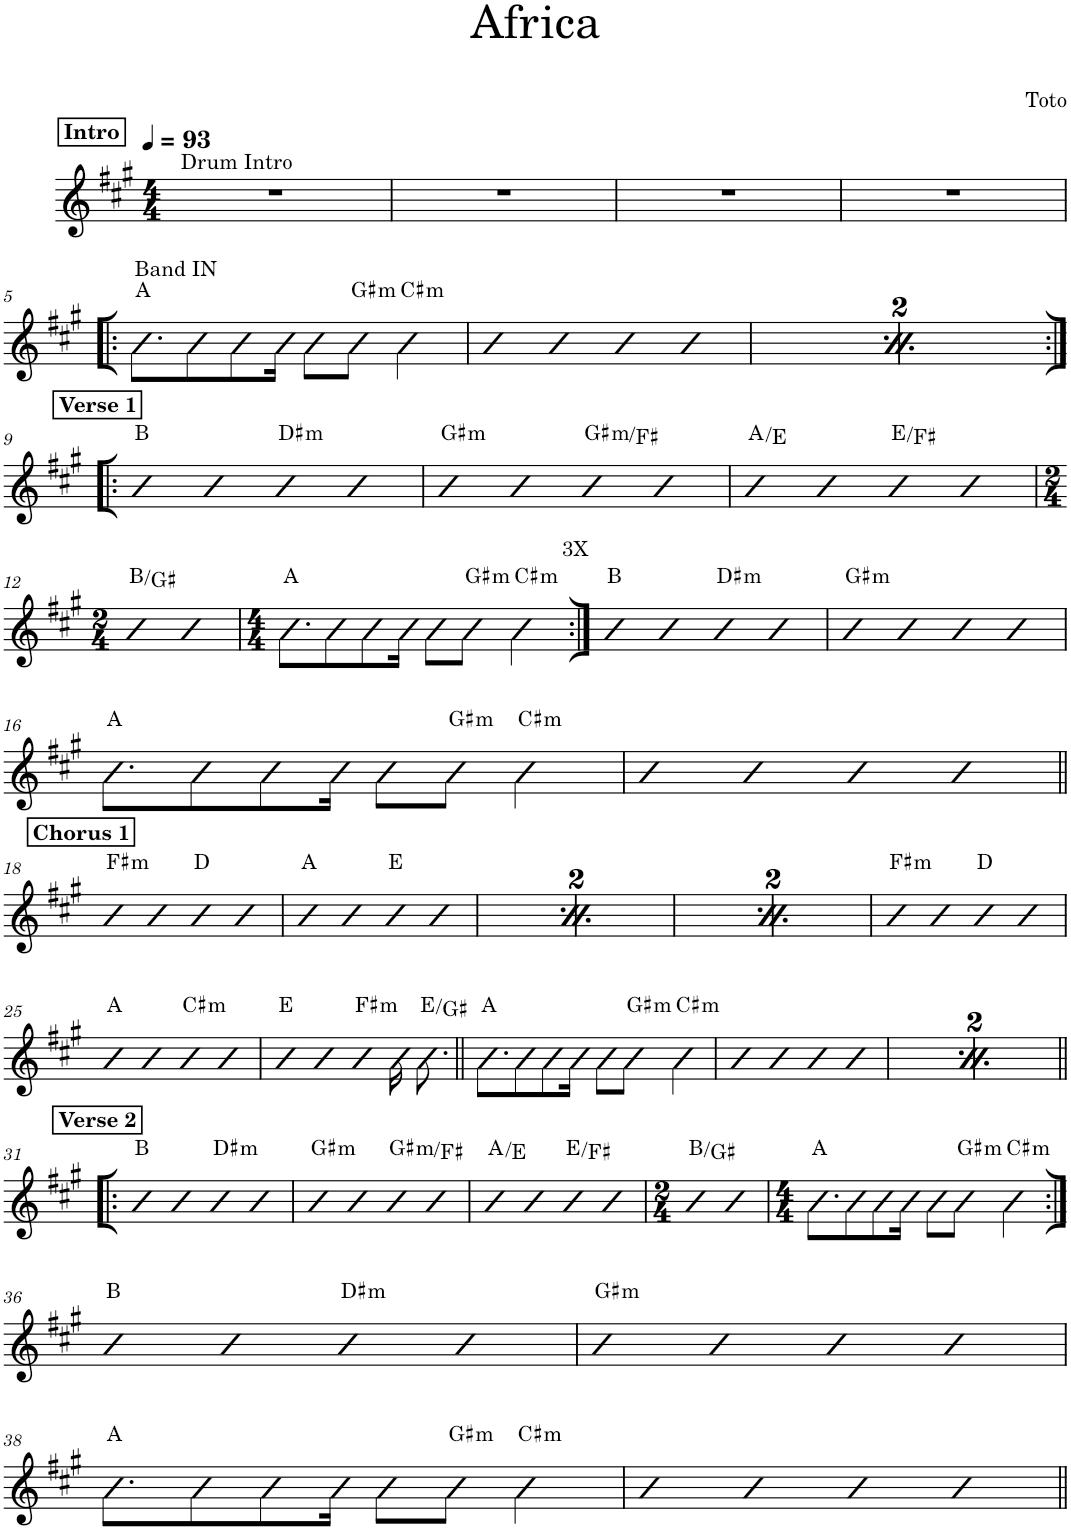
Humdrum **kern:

**kern	**harte
*part1	*part1
*staff1	*
*I"Piano	*
*I'Pno.	*
*clefG2	*
*k[f#c#g#]	*
*M4/4	*
*MM93	*
!!LO:REH:place=s1:a:B:cj:t=Intro
=1	=1
!LO:TX:a:t=Drum Intro	!
1r	.
=2	=2
1r	.
=3	=3
1r	.
=4	=4
1r	.
!!LO:LB:g=z
=5!|:	=5!|:
!LO:TX:a:t=Band IN	!
8.b\L	A:maj
8b\	.
8b\	.
16b\Jk	.
8b\L	.
!	!LO:H:kt=m
8b\J	G#:min
!	!LO:H:kt=m
4b\	C#:min
=6	=6
4b	.
4b	.
4b	.
4b	.
=7	=7
!LO:TX:a:t=Band IN	!
8.b\L	A:maj
8b\	.
8b\	.
16b\Jk	.
8b\L	.
!	!LO:H:kt=m
8b\J	G#:min
!	!LO:H:kt=m
4b\	C#:min
=8	=8
4b	.
4b	.
4b	.
4b	.
!!LO:LB:g=z
!!LO:REH:place=s1:a:B:cj:t=Verse 1
=9:|!|:	=9:|!|:
4b	B:maj
4b	.
!	!LO:H:kt=m
4b	D#:min
4b	.
=10	=10
!	!LO:H:kt=m
4b	G#:min
4b	.
!	!LO:H:kt=m
4b	G#:min/b7
4b	.
=11	=11
4b	A:maj/5
4b	.
4b	E:maj/2
4b	.
!!LO:LB:g=z
=12	=12
*M2/4	*
4b	B:maj/6
4b	.
=13	=13
*M4/4	*
8.b\L	A:maj
8b\	.
8b\	.
16b\Jk	.
8b\L	.
!	!LO:H:kt=m
8b\J	G#:min
!LO:TX:a:t=3X	!LO:H:kt=m
4b\	C#:min
=14:|!	=14:|!
4b	B:maj
4b	.
!	!LO:H:kt=m
4b	D#:min
4b	.
=15	=15
!	!LO:H:kt=m
4b	G#:min
4b	.
4b	.
4b	.
!!LO:LB:g=z
=16	=16
8.b\L	A:maj
8b\	.
8b\	.
16b\Jk	.
8b\L	.
!	!LO:H:kt=m
8b\J	G#:min
!	!LO:H:kt=m
4b\	C#:min
=17	=17
4b	.
4b	.
4b	.
4b	.
!!LO:LB:g=z
!!LO:REH:place=s1:a:B:cj:t=Chorus 1
=18||	=18||
!	!LO:H:kt=m
4b	F#:min
4b	.
4b	D:maj
4b	.
=19	=19
4b	A:maj
4b	.
4b	E:maj
4b	.
!!LO:REH:place=s1:a:B:cj:t=Chorus 1
=20	=20
!	!LO:H:kt=m
4b	F#:min
4b	.
4b	D:maj
4b	.
=21	=21
4b	A:maj
4b	.
4b	E:maj
4b	.
!!LO:REH:place=s1:a:B:cj:t=Chorus 1
=22	=22
!	!LO:H:kt=m
4b	F#:min
4b	.
4b	D:maj
4b	.
=23	=23
4b	A:maj
4b	.
4b	E:maj
4b	.
=24	=24
!	!LO:H:kt=m
4b	F#:min
4b	.
4b	D:maj
4b	.
!!LO:LB:g=z
=25	=25
4b	A:maj
4b	.
!	!LO:H:kt=m
4b	C#:min
4b	.
=26	=26
4b	E:maj
4b	.
!	!LO:H:kt=m
4b	F#:min
16b\	.
8.b\	E:maj/3
=27||	=27||
8.b\L	A:maj
8b\	.
8b\	.
16b\Jk	.
8b\L	.
!	!LO:H:kt=m
8b\J	G#:min
!	!LO:H:kt=m
4b\	C#:min
=28	=28
4b	.
4b	.
4b	.
4b	.
=29	=29
8.b\L	A:maj
8b\	.
8b\	.
16b\Jk	.
8b\L	.
!	!LO:H:kt=m
8b\J	G#:min
!	!LO:H:kt=m
4b\	C#:min
=30	=30
4b	.
4b	.
4b	.
4b	.
!!LO:LB:g=z
!!LO:REH:place=s1:a:B:cj:t=Verse 2
=31!|:	=31!|:
4b	B:maj
4b	.
!	!LO:H:kt=m
4b	D#:min
4b	.
=32	=32
!	!LO:H:kt=m
4b	G#:min
4b	.
!	!LO:H:kt=m
4b	G#:min/b7
4b	.
=33	=33
4b	A:maj/5
4b	.
4b	E:maj/2
4b	.
=34	=34
*M2/4	*
4b	B:maj/6
4b	.
=35	=35
*M4/4	*
8.b\L	A:maj
8b\	.
8b\	.
16b\Jk	.
8b\L	.
!	!LO:H:kt=m
8b\J	G#:min
!	!LO:H:kt=m
4b\	C#:min
!!LO:LB:g=z
=36:|!	=36:|!
4b	B:maj
4b	.
!	!LO:H:kt=m
4b	D#:min
4b	.
=37	=37
!	!LO:H:kt=m
4b	G#:min
4b	.
4b	.
4b	.
!!LO:LB:g=z
=38	=38
8.b\L	A:maj
8b\	.
8b\	.
16b\Jk	.
8b\L	.
!	!LO:H:kt=m
8b\J	G#:min
!	!LO:H:kt=m
4b\	C#:min
=39	=39
4b	.
4b	.
4b	.
4b	.
=||	=||
*-	*-
